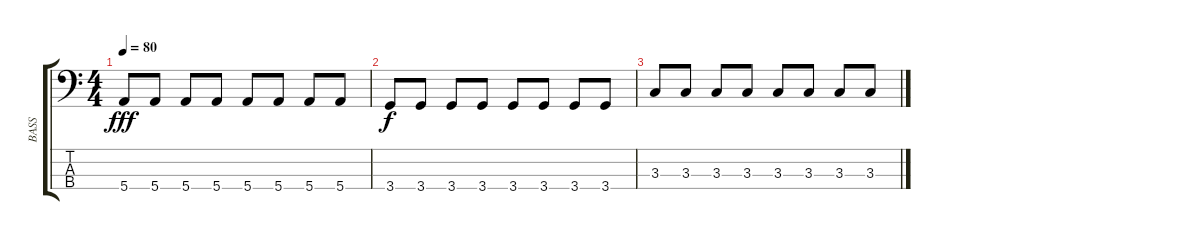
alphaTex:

\track ("BASS" "BASS") {instrument electricbassfinger}
\staff {score tabs}
\tuning (G2 D2 A1 E1) {hide}
\ts (4 4)
\tempo 80
\clef f4
\ks c
5.4.8{dy fff} 5.4.8 5.4.8 5.4.8 5.4.8 5.4.8 5.4.8 5.4.8 |
3.4.8{dy f} 3.4.8 3.4.8 3.4.8 3.4.8 3.4.8 3.4.8 3.4.8 |
3.3.8 3.3.8 3.3.8 3.3.8 3.3.8 3.3.8 3.3.8 3.3.8
